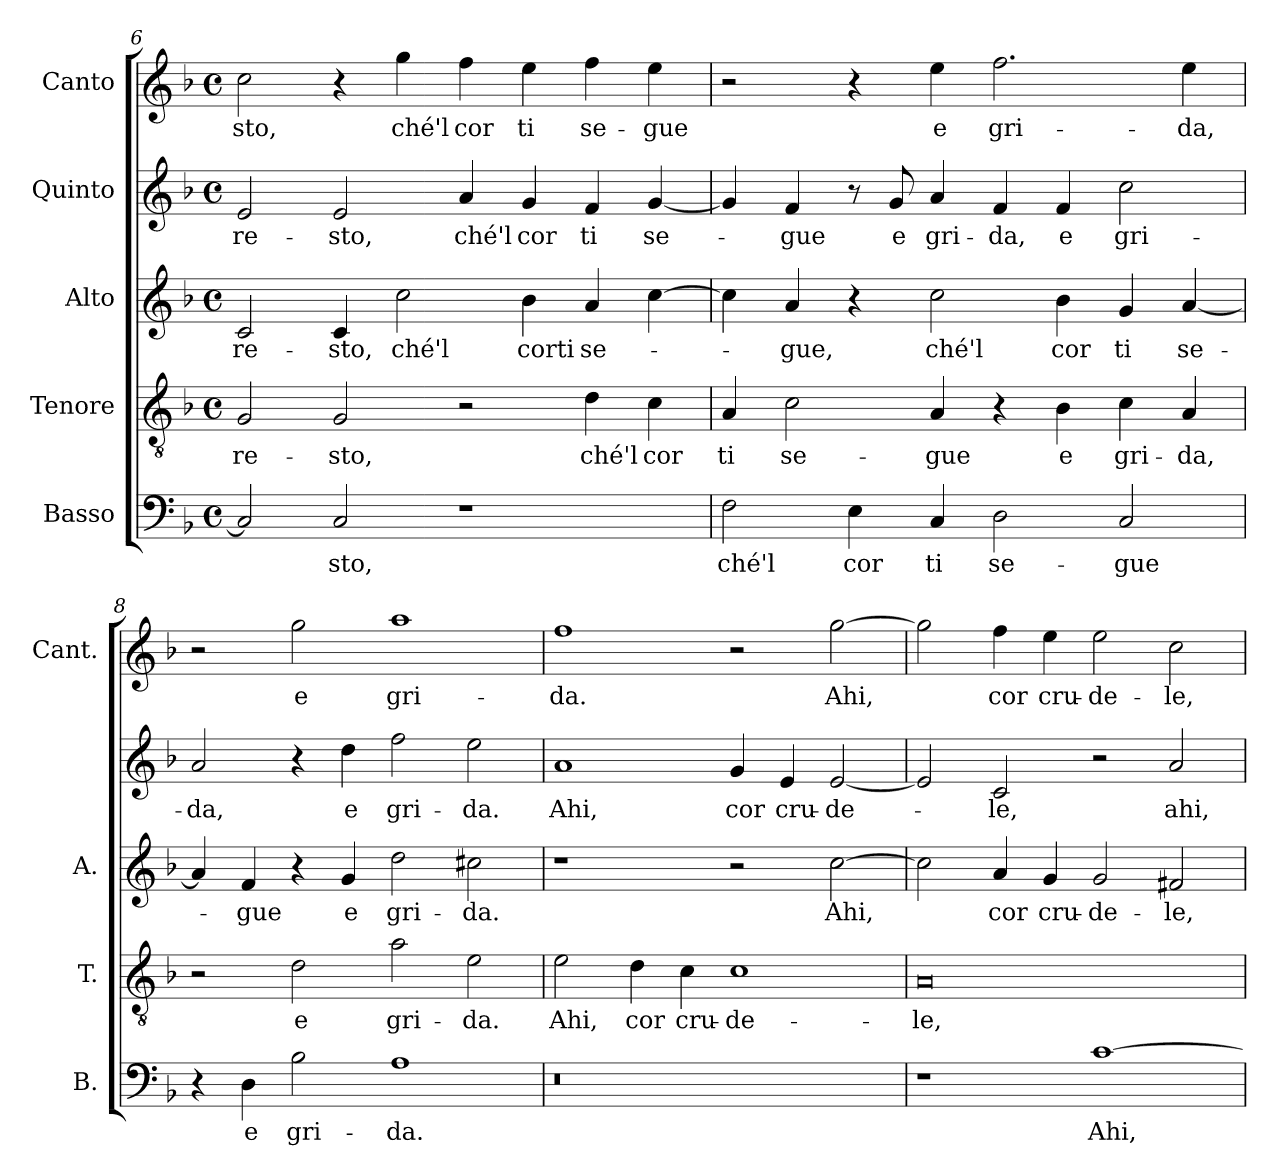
**kern	**text	**kern	**text	**kern	**text	**kern	**text	**kern	**text
*part5	*part5	*part4	*part4	*part3	*part3	*part2	*part2	*part1	*part1
*staff5	*staff5	*staff4	*staff4	*staff3	*staff3	*staff2	*staff2	*staff1	*staff1
*I"Basso	*	*I"Tenore	*	*I"Alto	*	*I"Quinto	*	*I"Canto	*
*I'B.	*	*I'T.	*	*I'A.	*	*	*	*I'Cant.	*
*clefF4	*	*clefGv2	*	*clefG2	*	*clefG2	*	*clefG2	*
*k[b-]	*	*k[b-]	*	*k[b-]	*	*k[b-]	*	*k[b-]	*
*F:	*	*F:	*	*F:	*	*F:	*	*F:	*
*M4/4	*	*M4/4	*	*M4/4	*	*M4/4	*	*M4/4	*
*met(c)	*	*met(c)	*	*met(c)	*	*met(c)	*	*met(c)	*
=6	=6	=6	=6	=6	=6	=6	=6	=6	=6
2C/]	.	2G/	re-	2c/	re-	2e/	re-	2cc\	-sto,
2C/	-sto,	2G/	-sto,	4c/	-sto,	2e/	-sto,	4r	.
.	.	.	.	2cc\	ché'l	.	.	4gg\	ché'l
1r	.	2r	.	.	.	4a/	ché'l	4ff\	cor
.	.	.	.	4b-\	corti	4g/	cor	4ee\	ti
.	.	4d\	ché'l	4a/	se-	4f/	ti	4ff\	se-
.	.	4c\	cor	[4cc\	.	[4g/	se-	4ee\	-gue
=7	=7	=7	=7	=7	=7	=7	=7	=7	=7
2F\	ché'l	4A/	ti	4cc\]	.	4g/]	.	2r	.
.	.	2c\	se-	4a/	-gue,	4f/	-gue	.	.
4E\	cor	.	.	4r	.	8r	.	4r	.
.	.	.	.	.	.	8g/	e	.	.
4C/	ti	4A/	-gue	2cc\	ché'l	4a/	gri-	4ee\	e
2D\	se-	4r	.	.	.	4f/	-da,	2.ff\	gri-
.	.	4B-\	e	4b-\	cor	4f/	e	.	.
2C/	-gue	4c\	gri-	4g/	ti	2cc\	gri-	.	.
.	.	4A/	-da,	[4a/	se-	.	.	4ee\	-da,
=8	=8	=8	=8	=8	=8	=8	=8	=8	=8
4r	.	2r	.	4a/]	.	2a/	-da,	2r	.
4D\	e	.	.	4f/	-gue	.	.	.	.
2B-\	gri-	2d\	e	4r	.	4r	.	2gg\	e
.	.	.	.	4g/	e	4dd\	e	.	.
1A\	-da.	2a\	gri-	2dd\	gri-	2ff\	gri-	1aa\	gri-
.	.	2e\	-da.	2cc#X\	-da.	2ee\	-da.	.	.
=9	=9	=9	=9	=9	=9	=9	=9	=9	=9
!LO:N:vis=0	!	!	!	!	!	!	!	!	!
1r	.	2e\	Ahi,	1r	.	1a/	Ahi,	1ff\	-da.
.	.	4d\	cor	.	.	.	.	.	.
.	.	4c\	cru-	.	.	.	.	.	.
1ryy	.	1c\	-de-	2r	.	4g/	cor	2r	.
.	.	.	.	.	.	4e/	cru-	.	.
.	.	.	.	[2cc\	Ahi,	[2e/	-de-	[2gg\	Ahi,
=10	=10	=10	=10	=10	=10	=10	=10	=10	=10
1r	.	0A/	-le,	2cc\]	.	2e/]	.	2gg\]	.
.	.	.	.	4a/	cor	2c/	-le,	4ff\	cor
.	.	.	.	4g/	cru-	.	.	4ee\	cru-
[1c\	Ahi,	.	.	2g/	-de-	2r	.	2ee\	-de-
.	.	.	.	2f#X/	-le,	2a/	ahi,	2cc\	-le,
=	=	=	=	=	=	=	=	=	=
*-	*-	*-	*-	*-	*-	*-	*-	*-	*-
